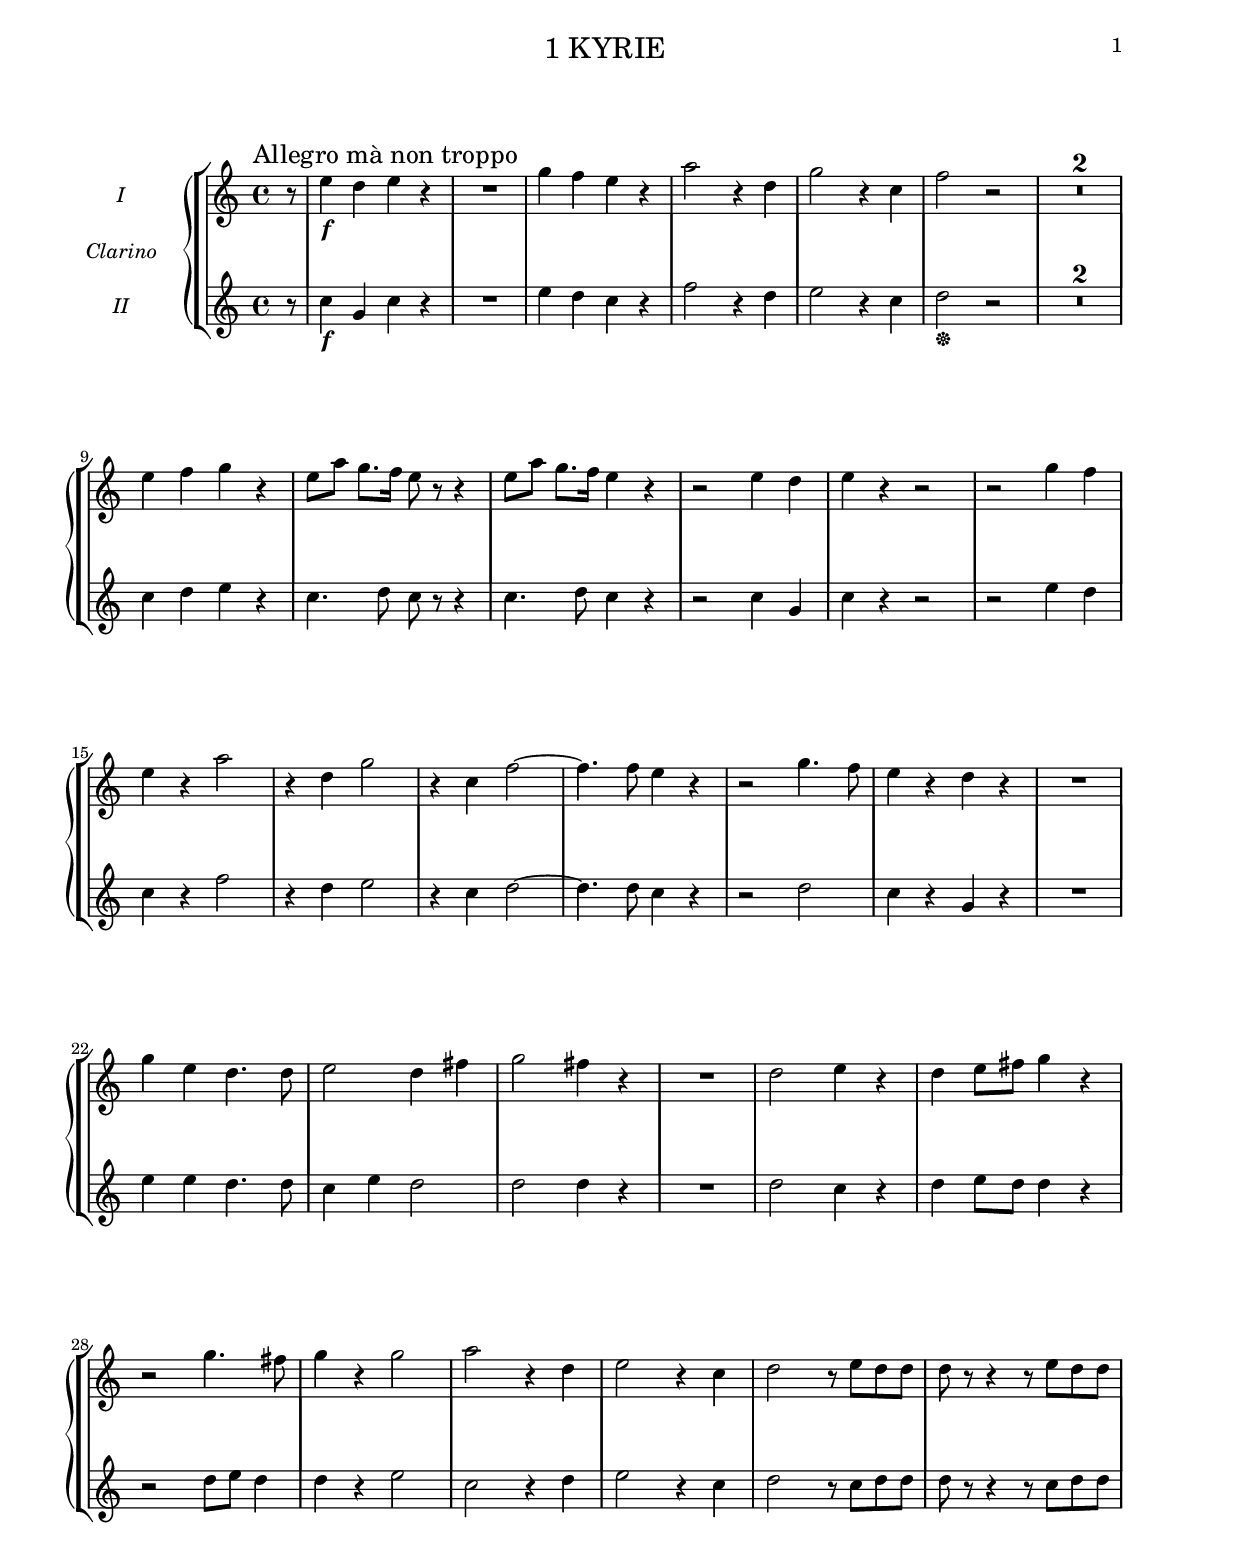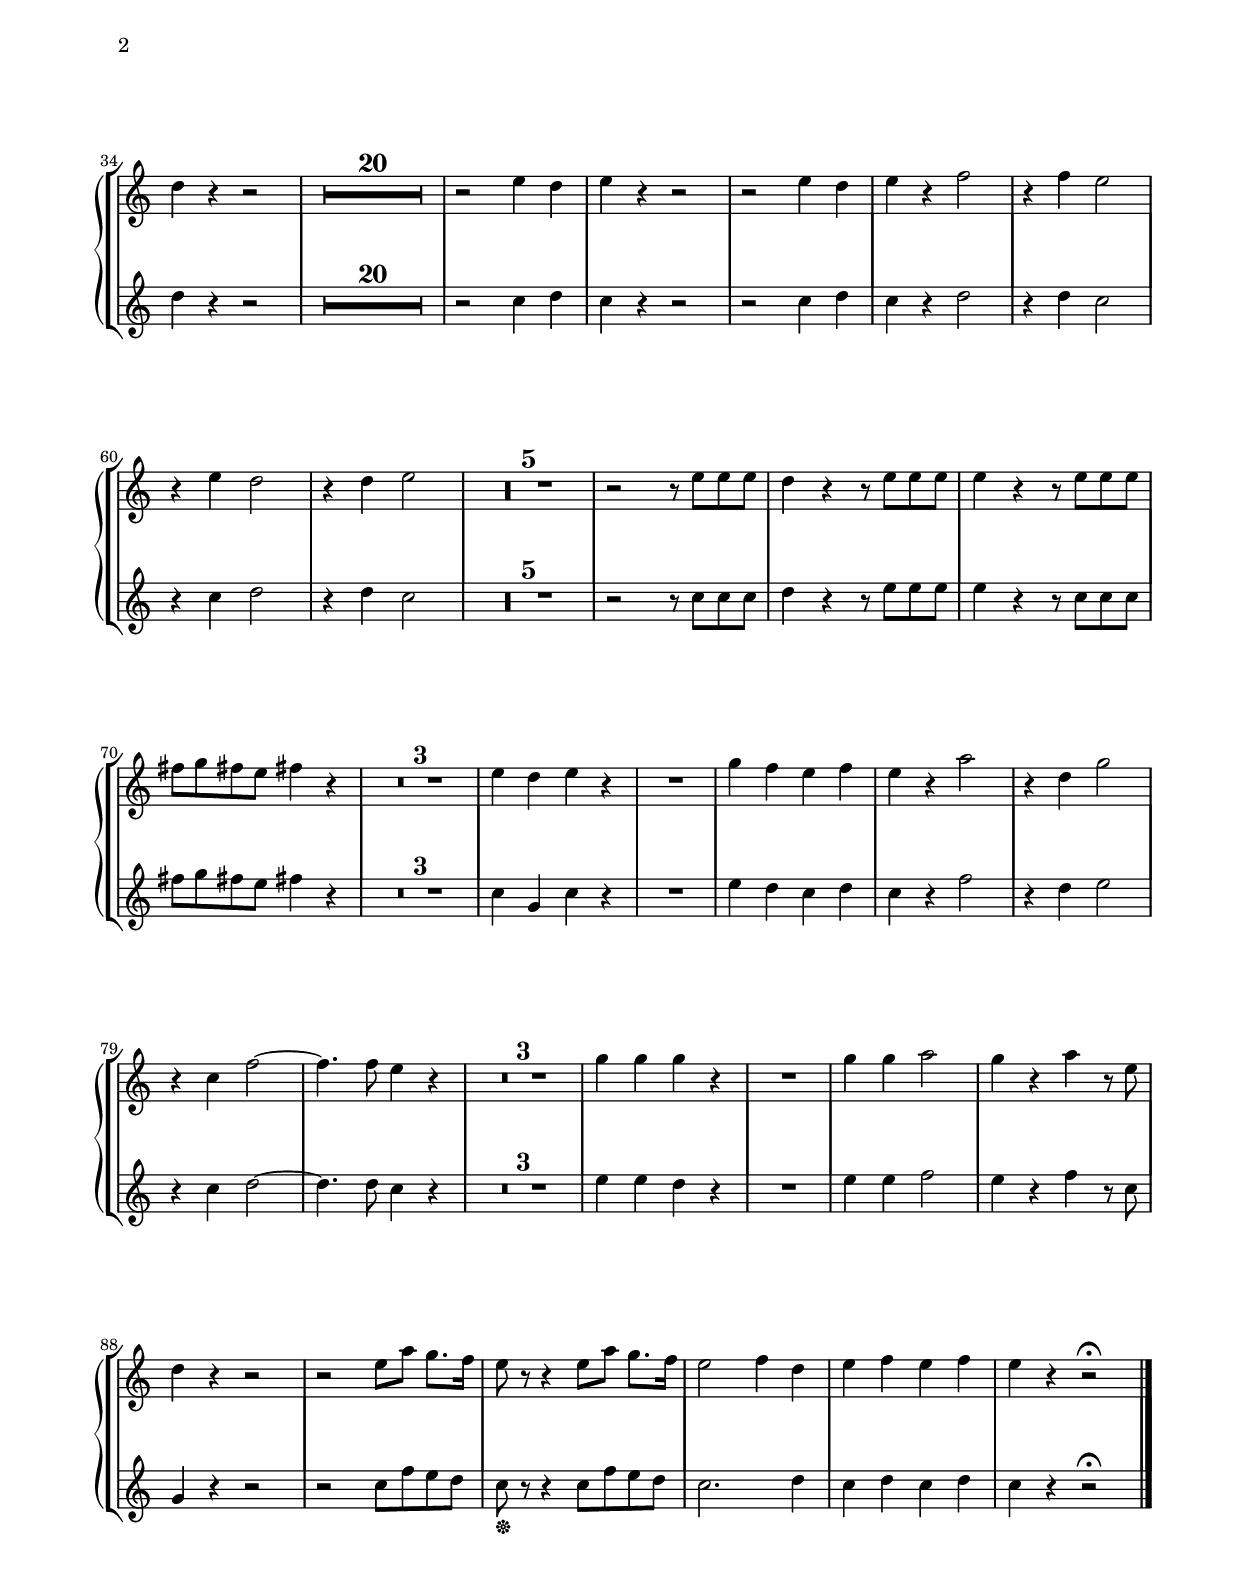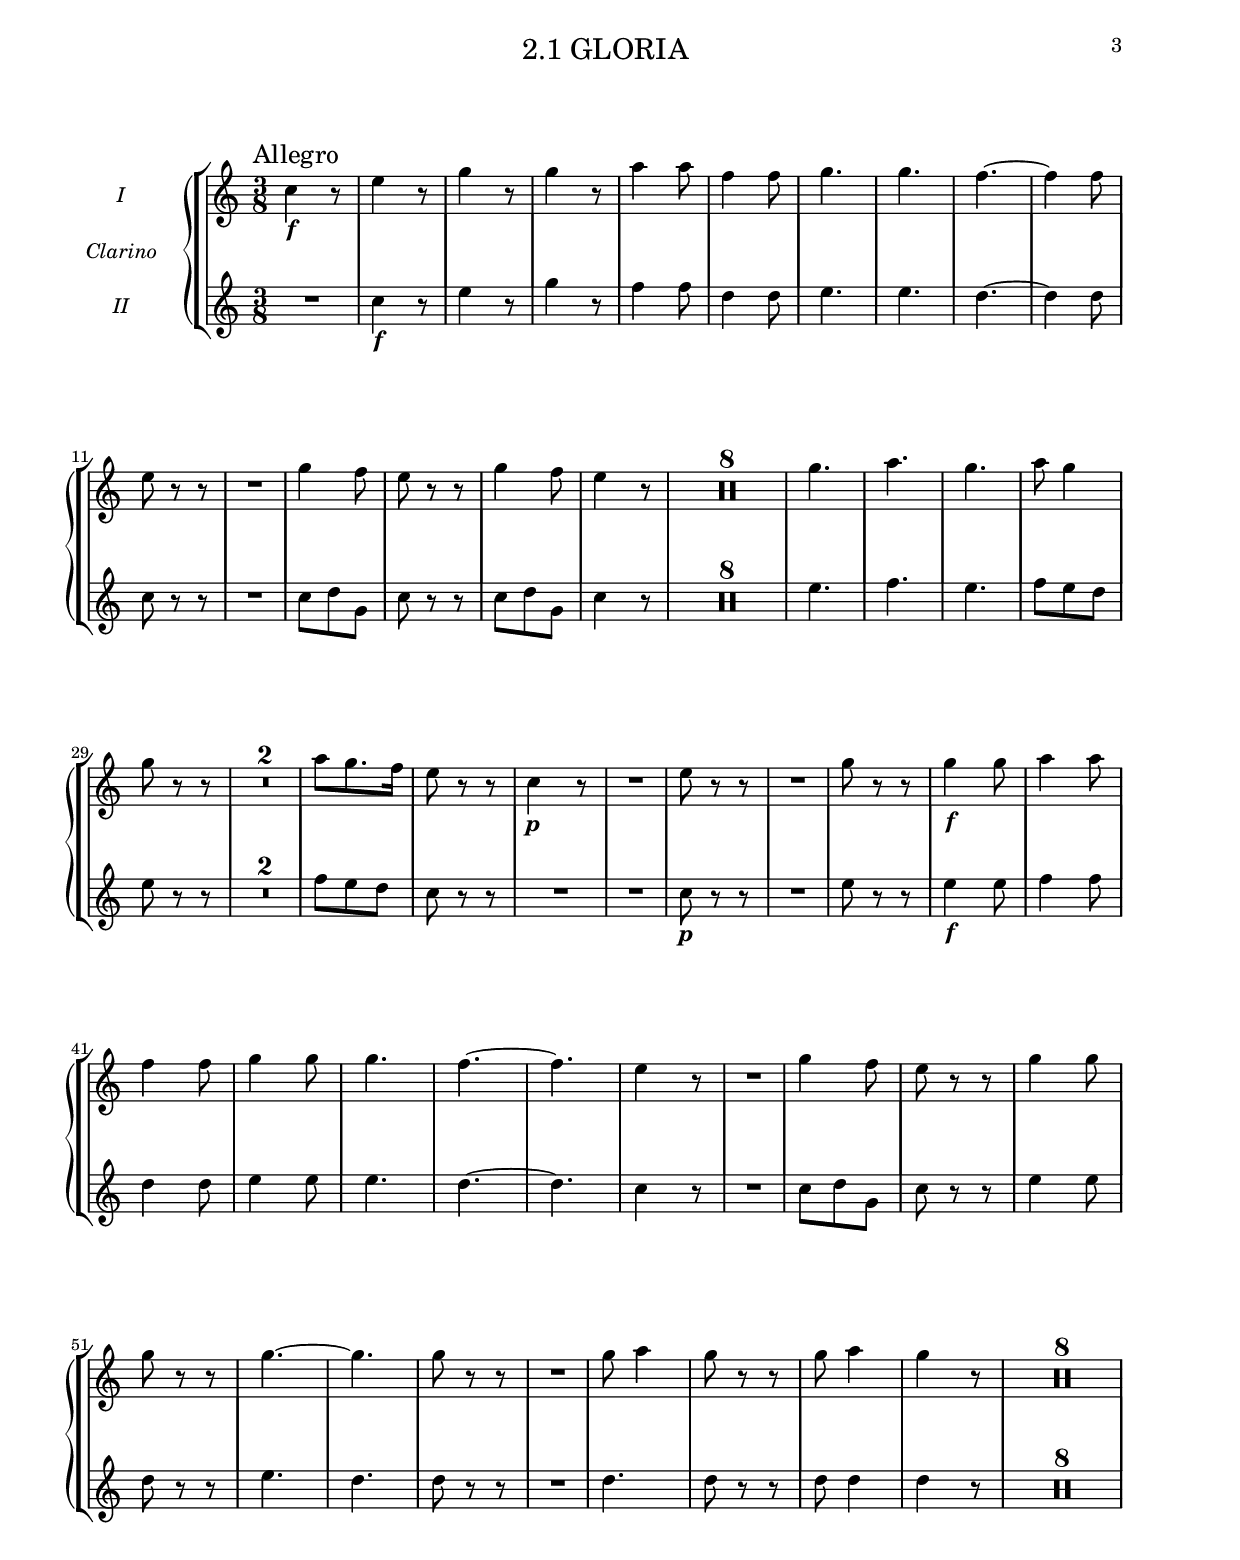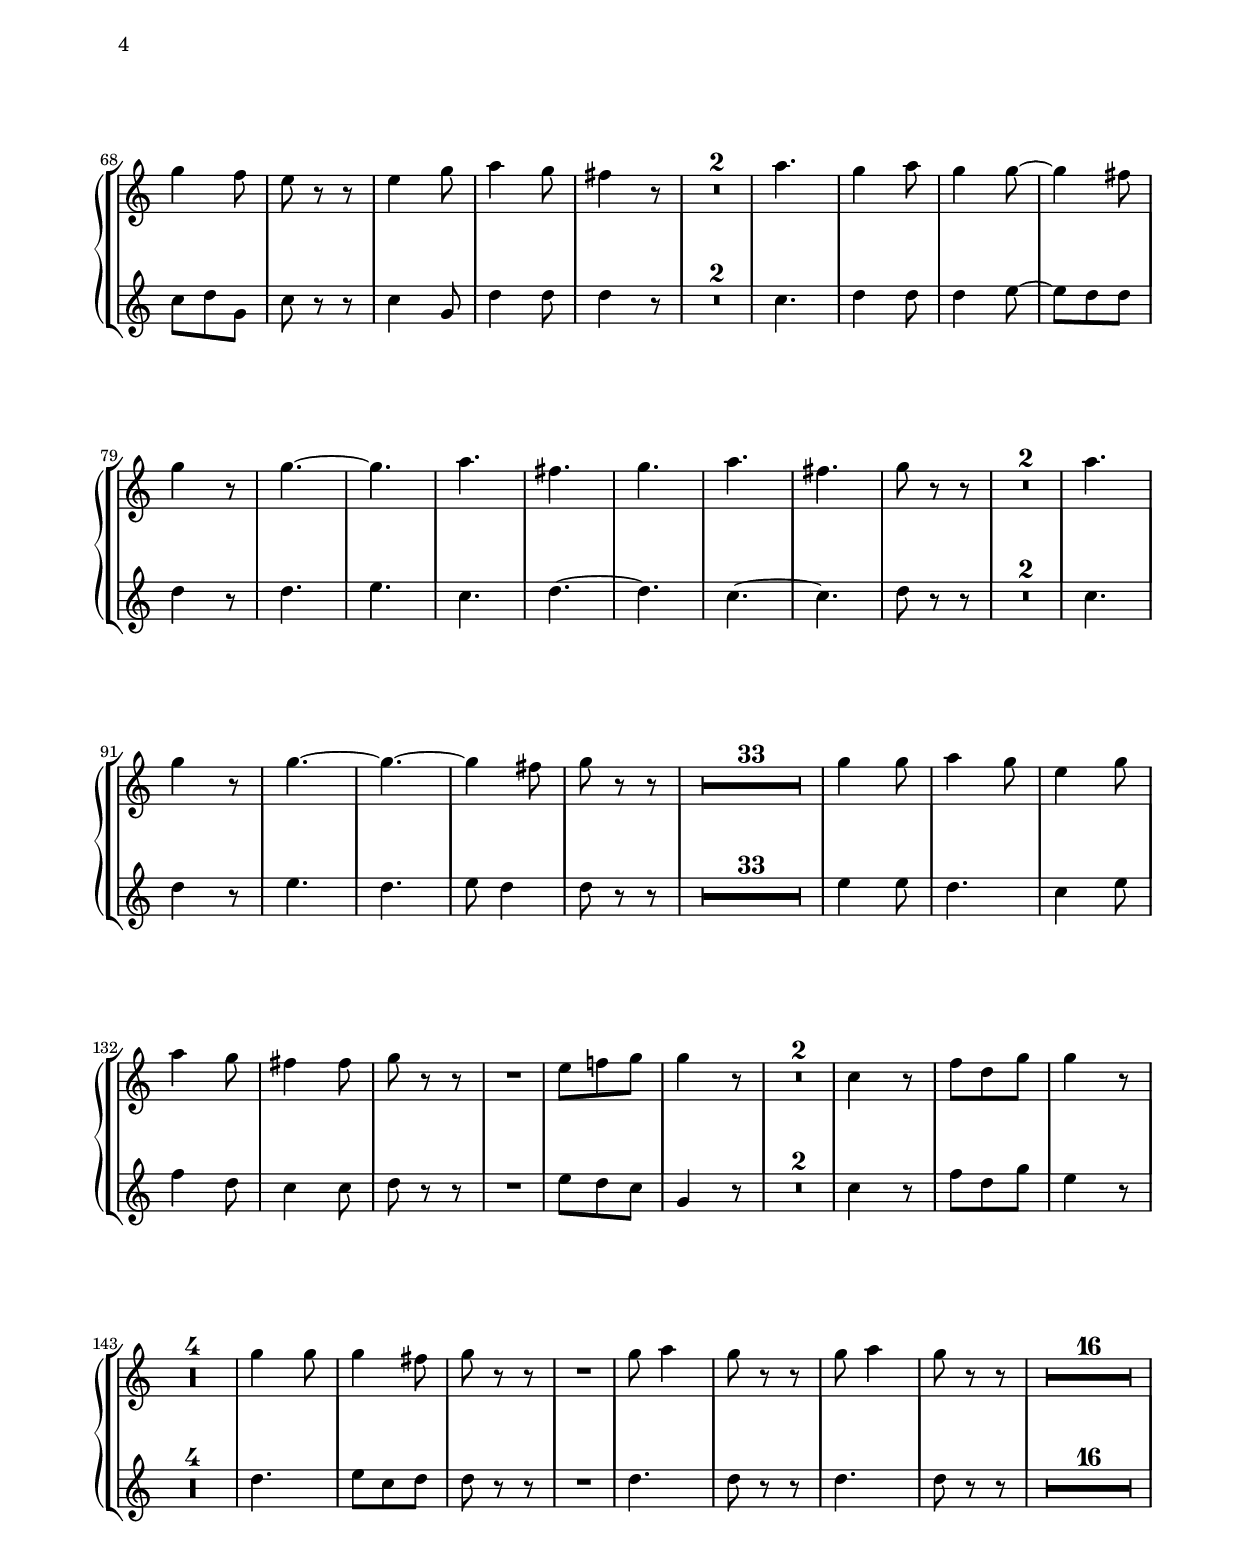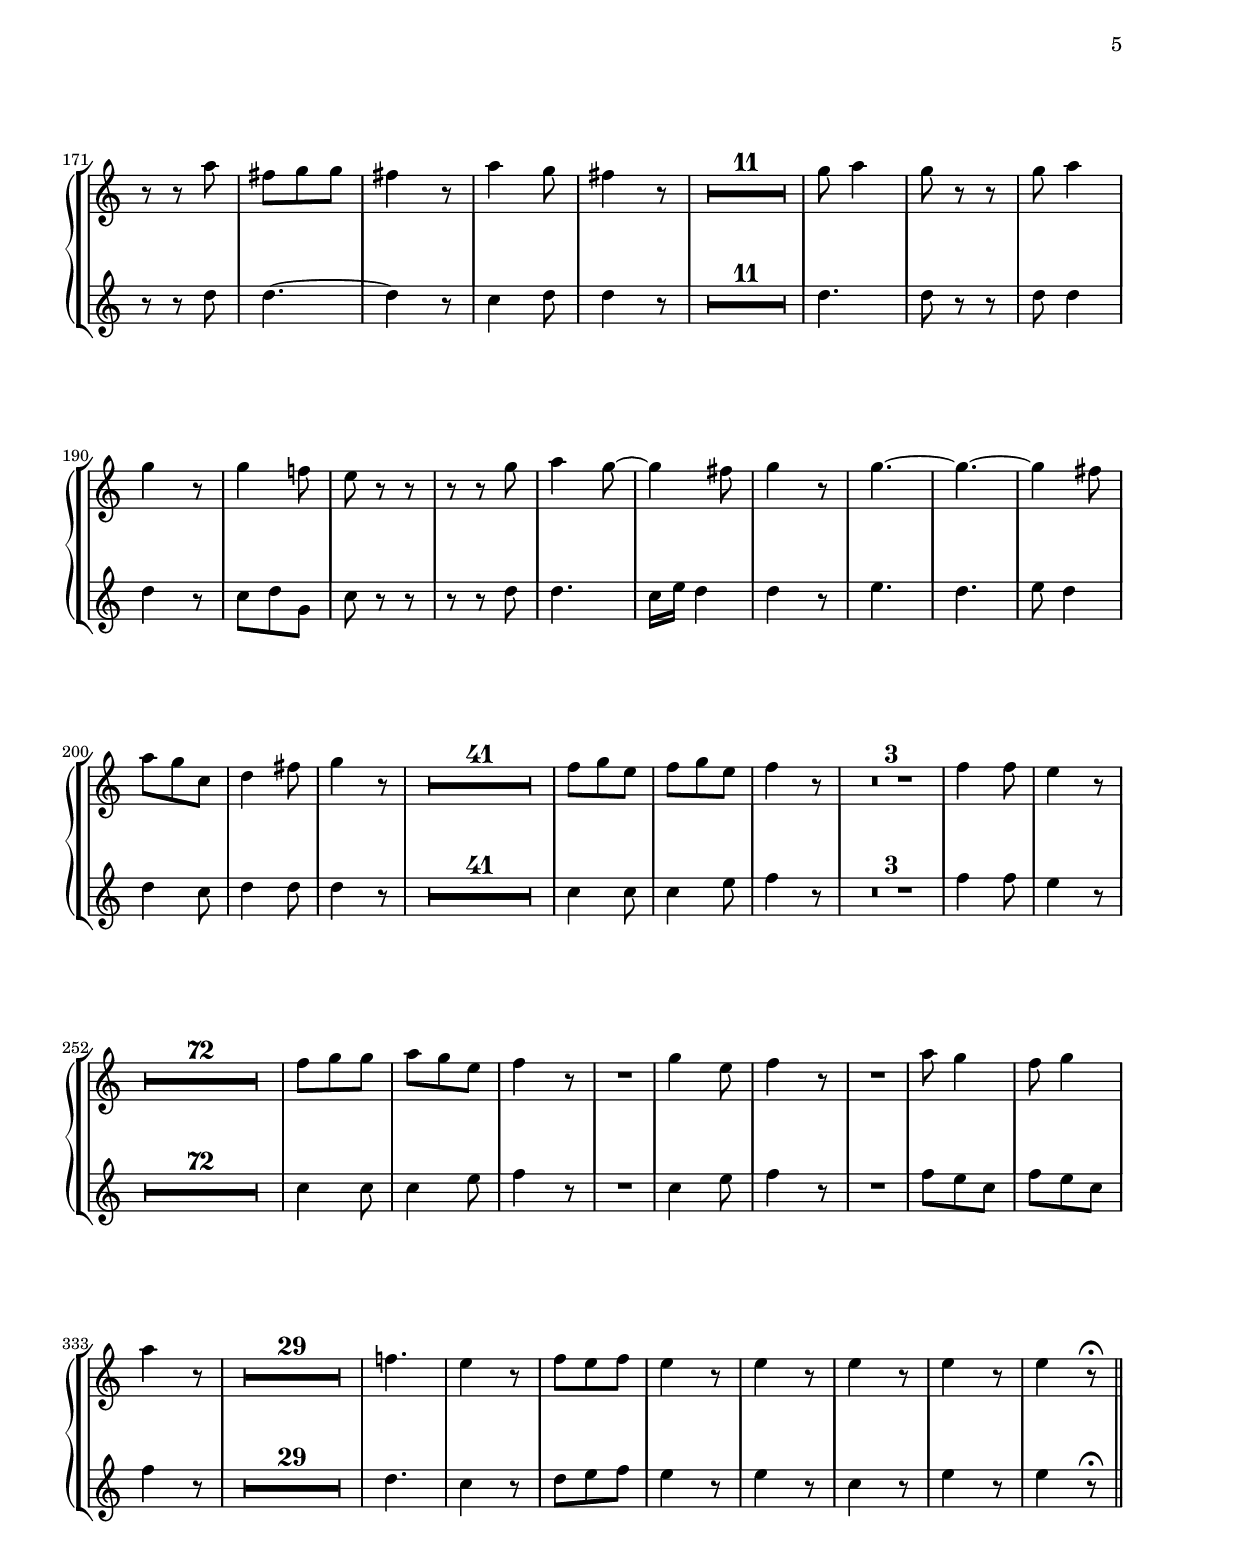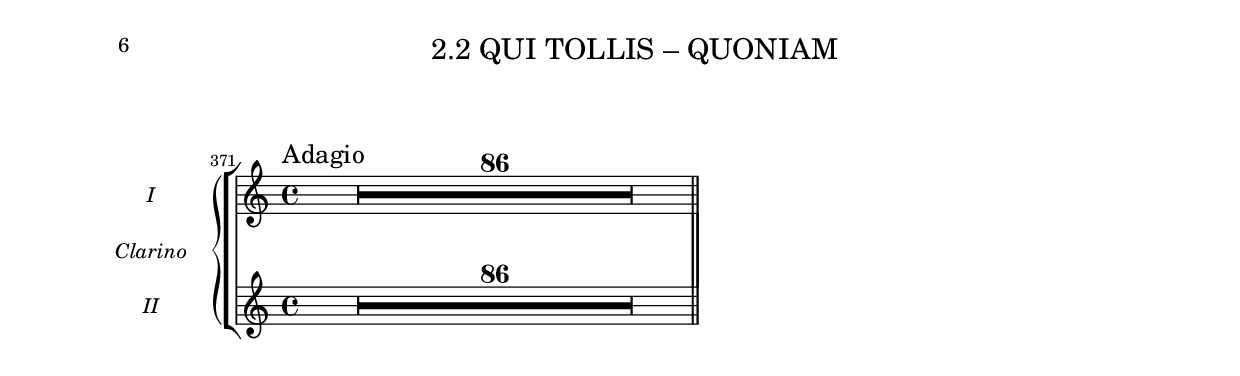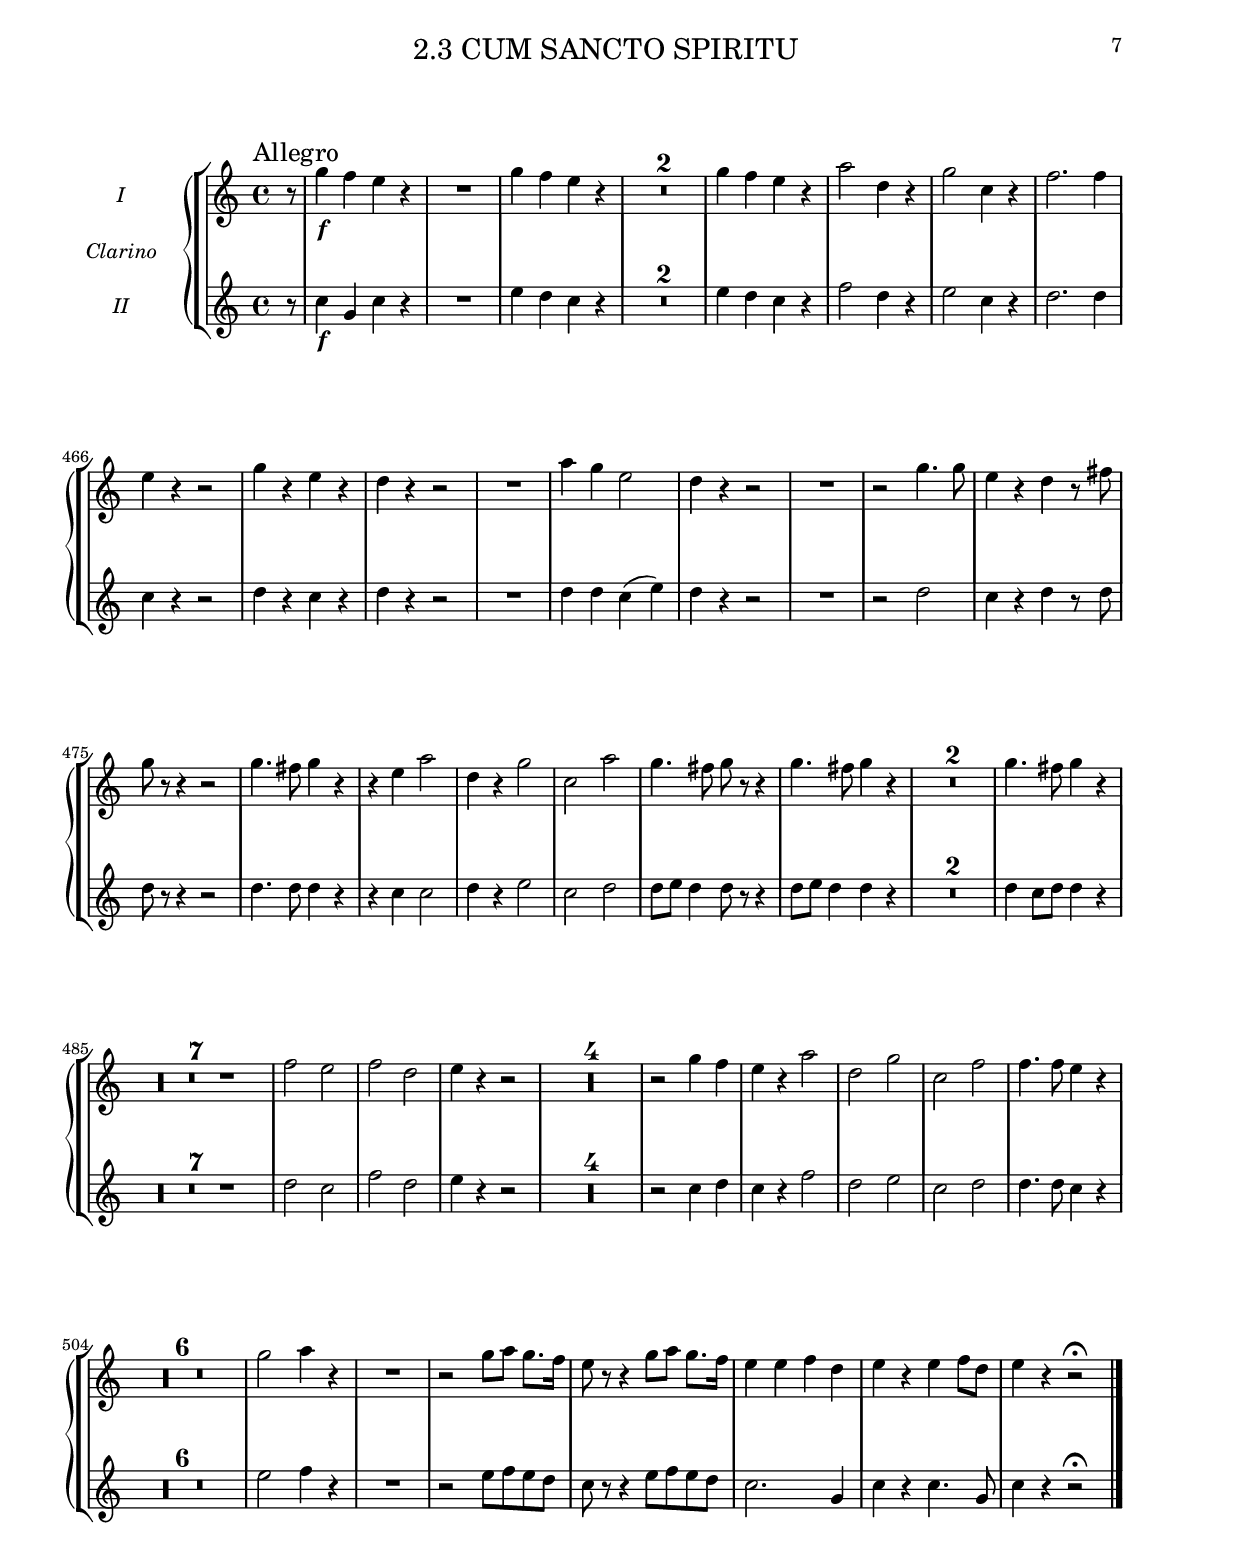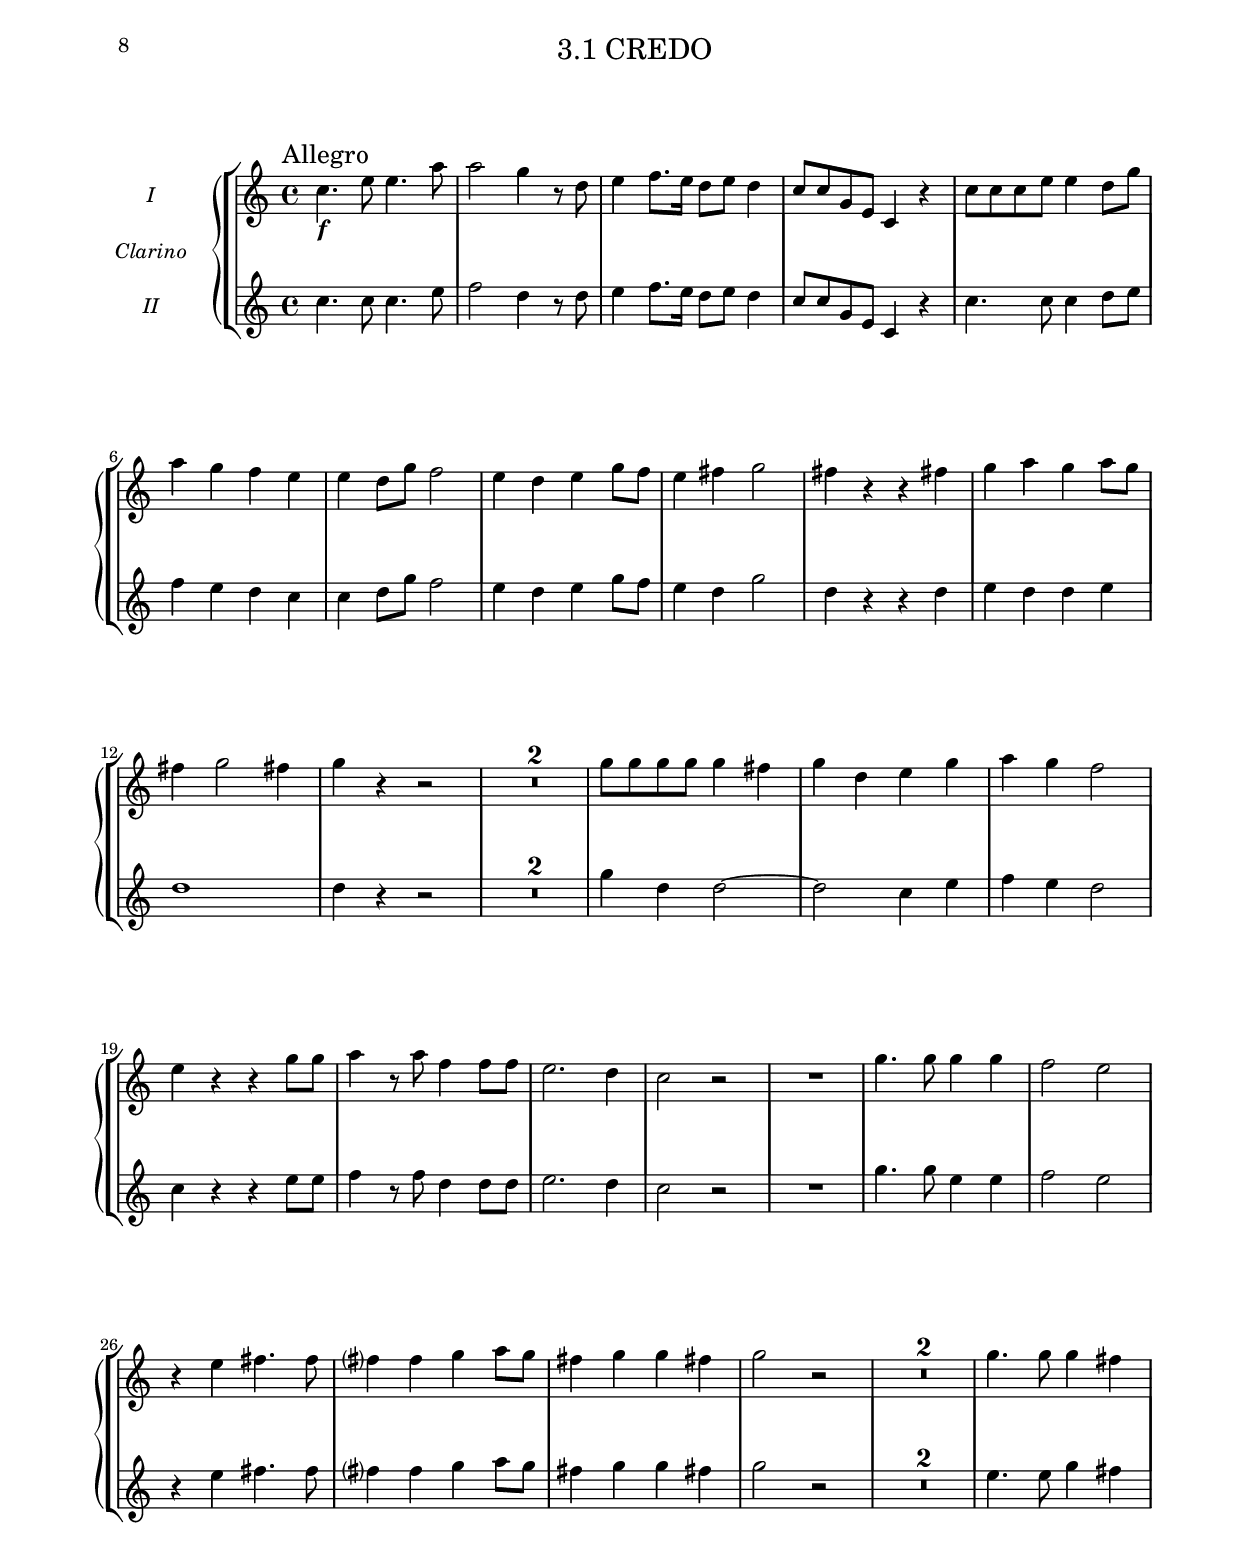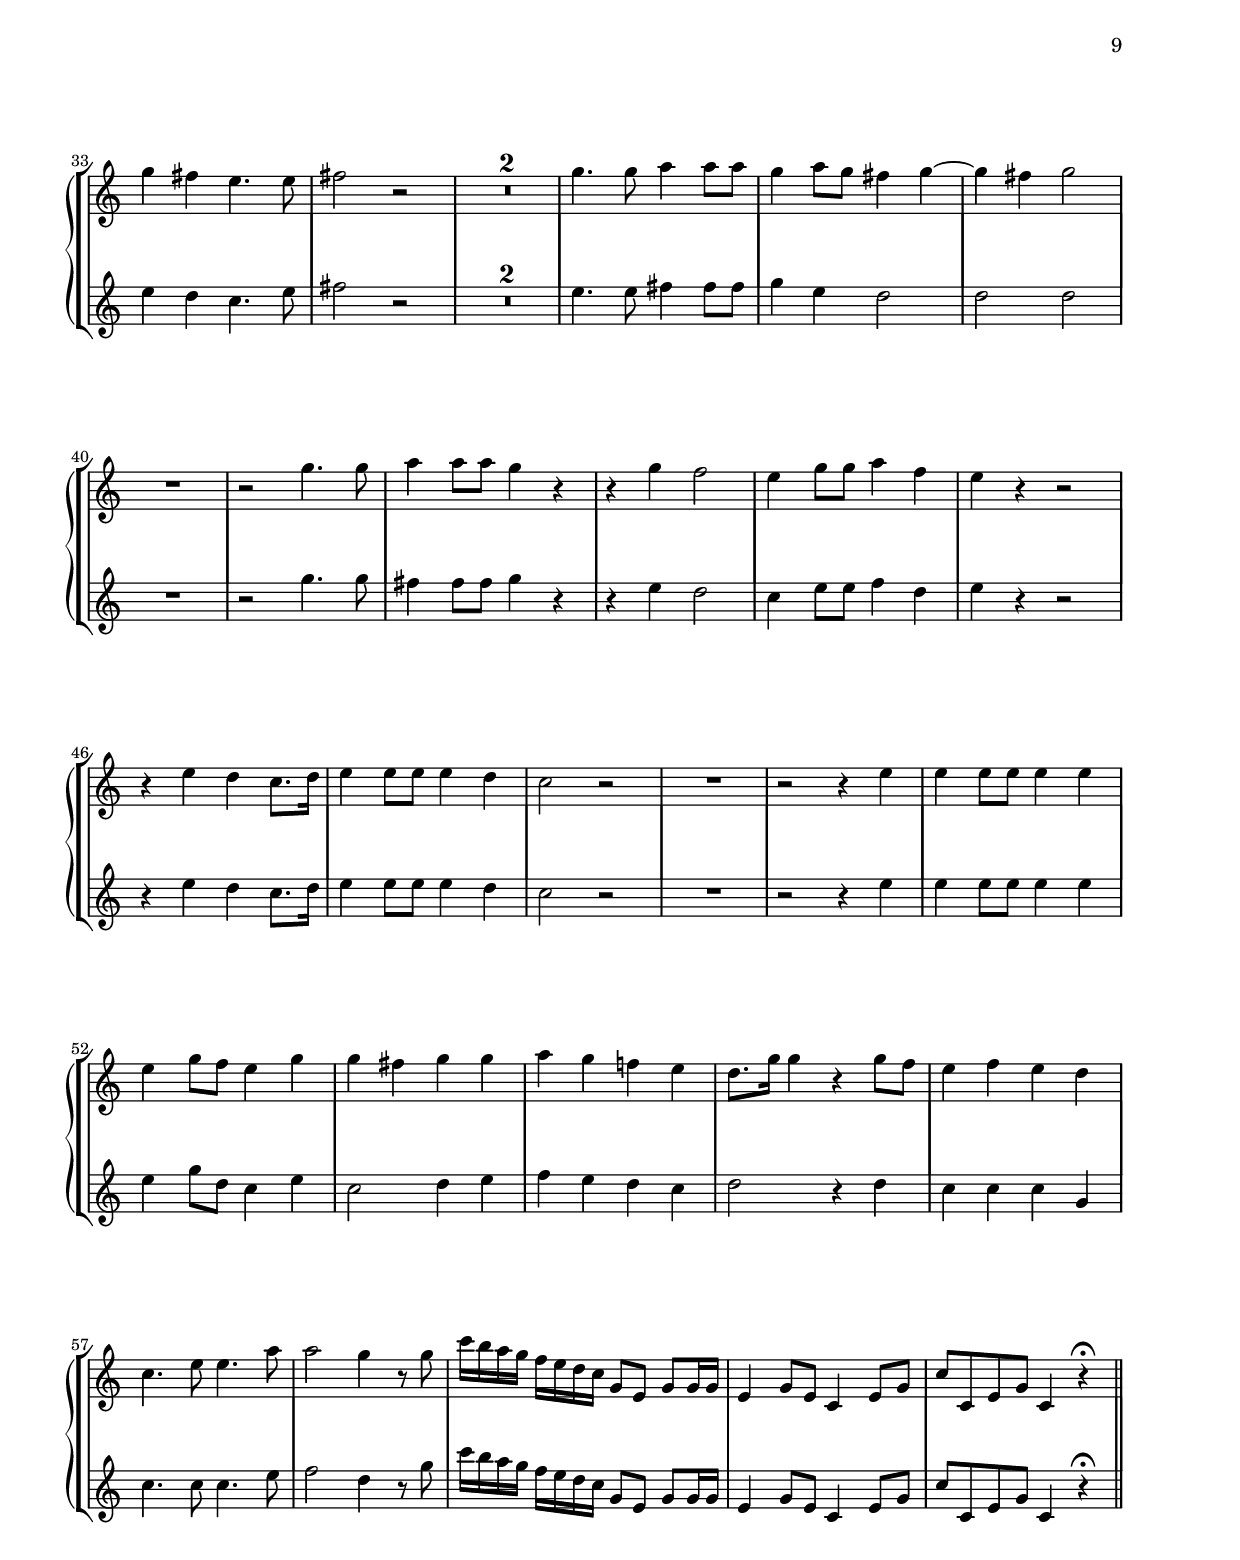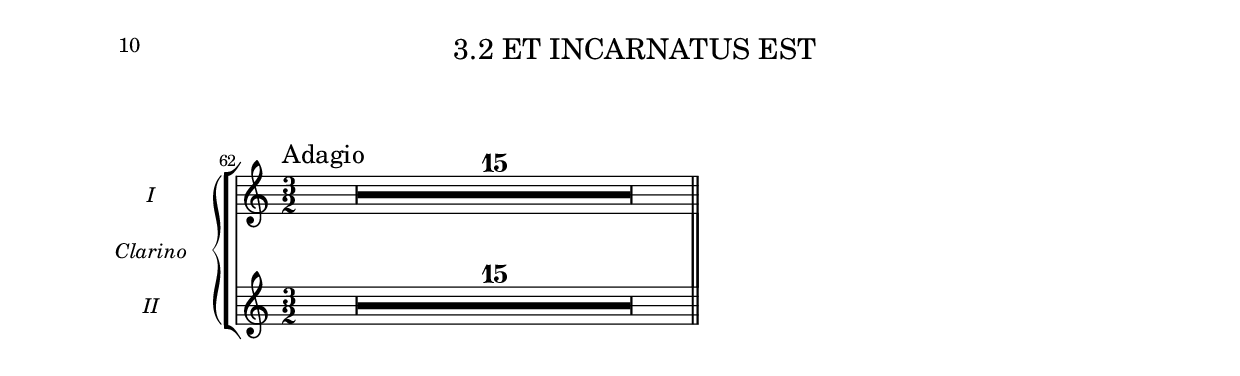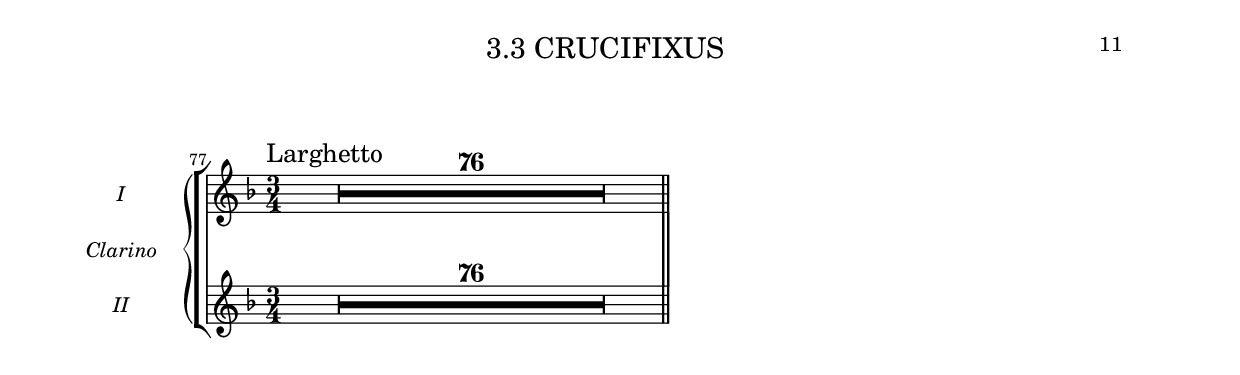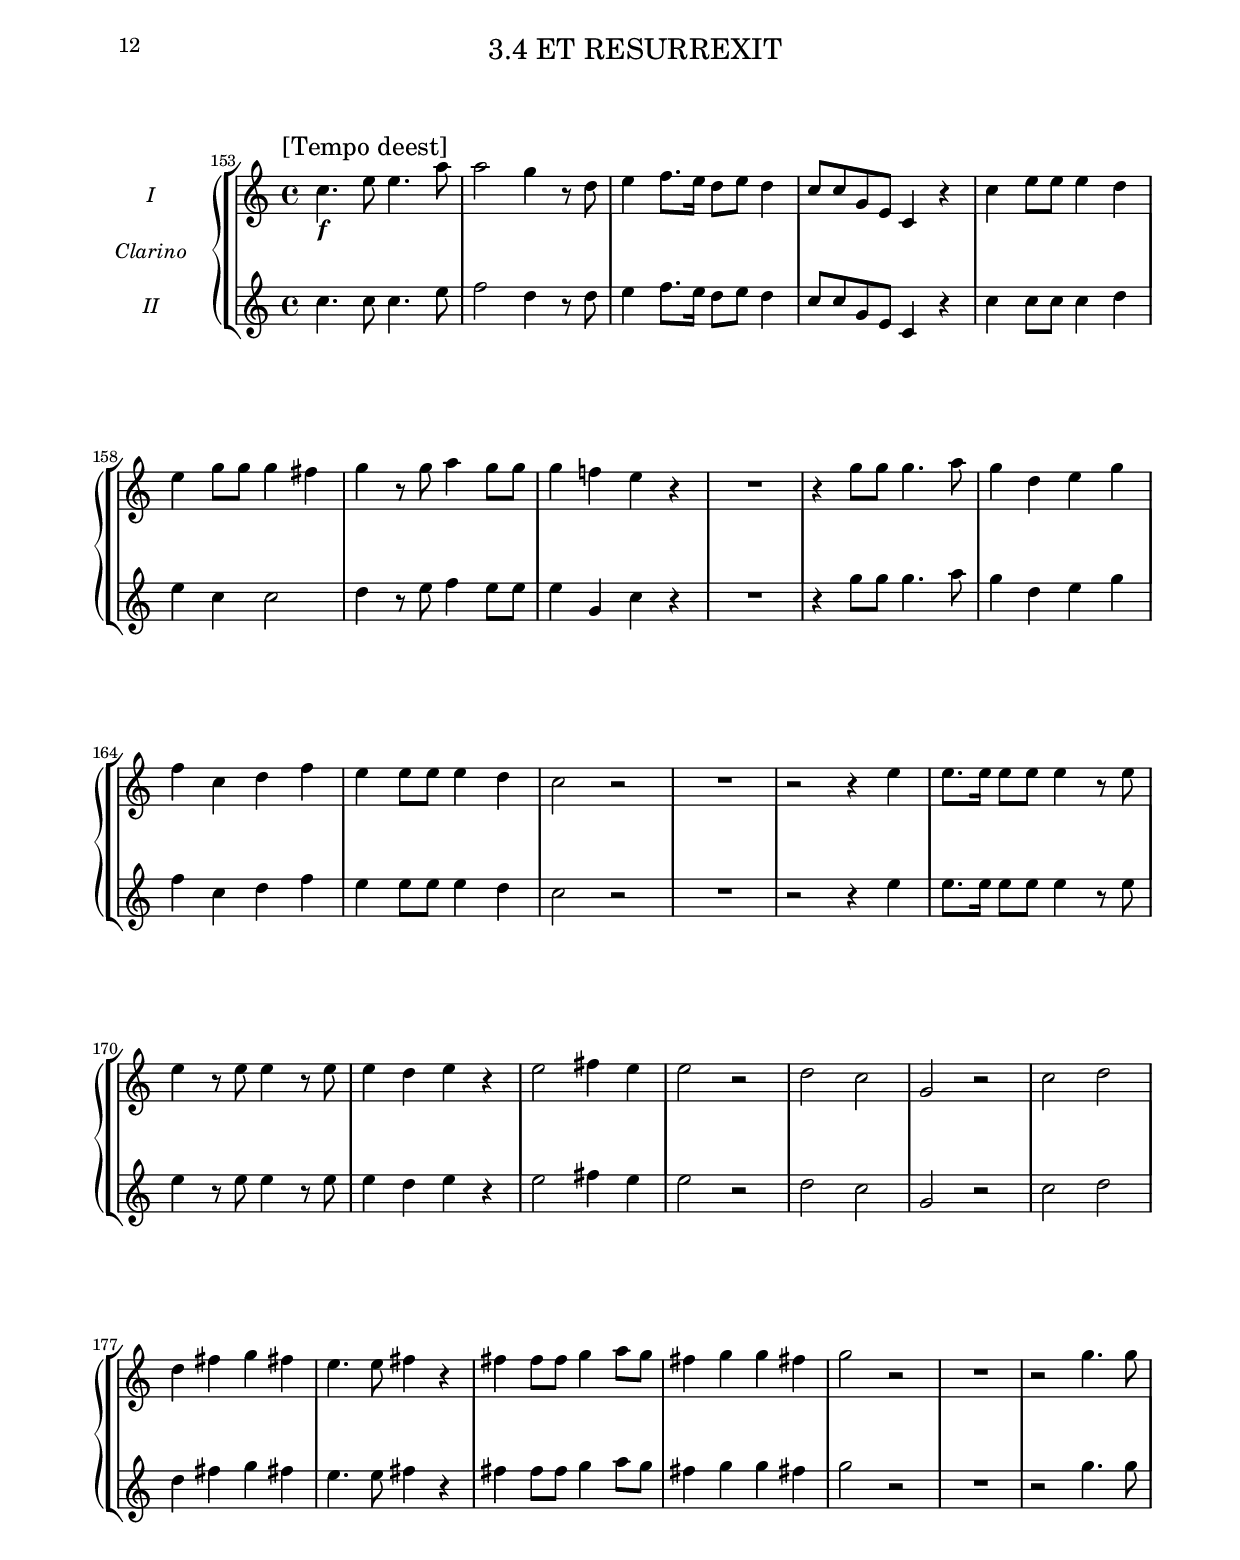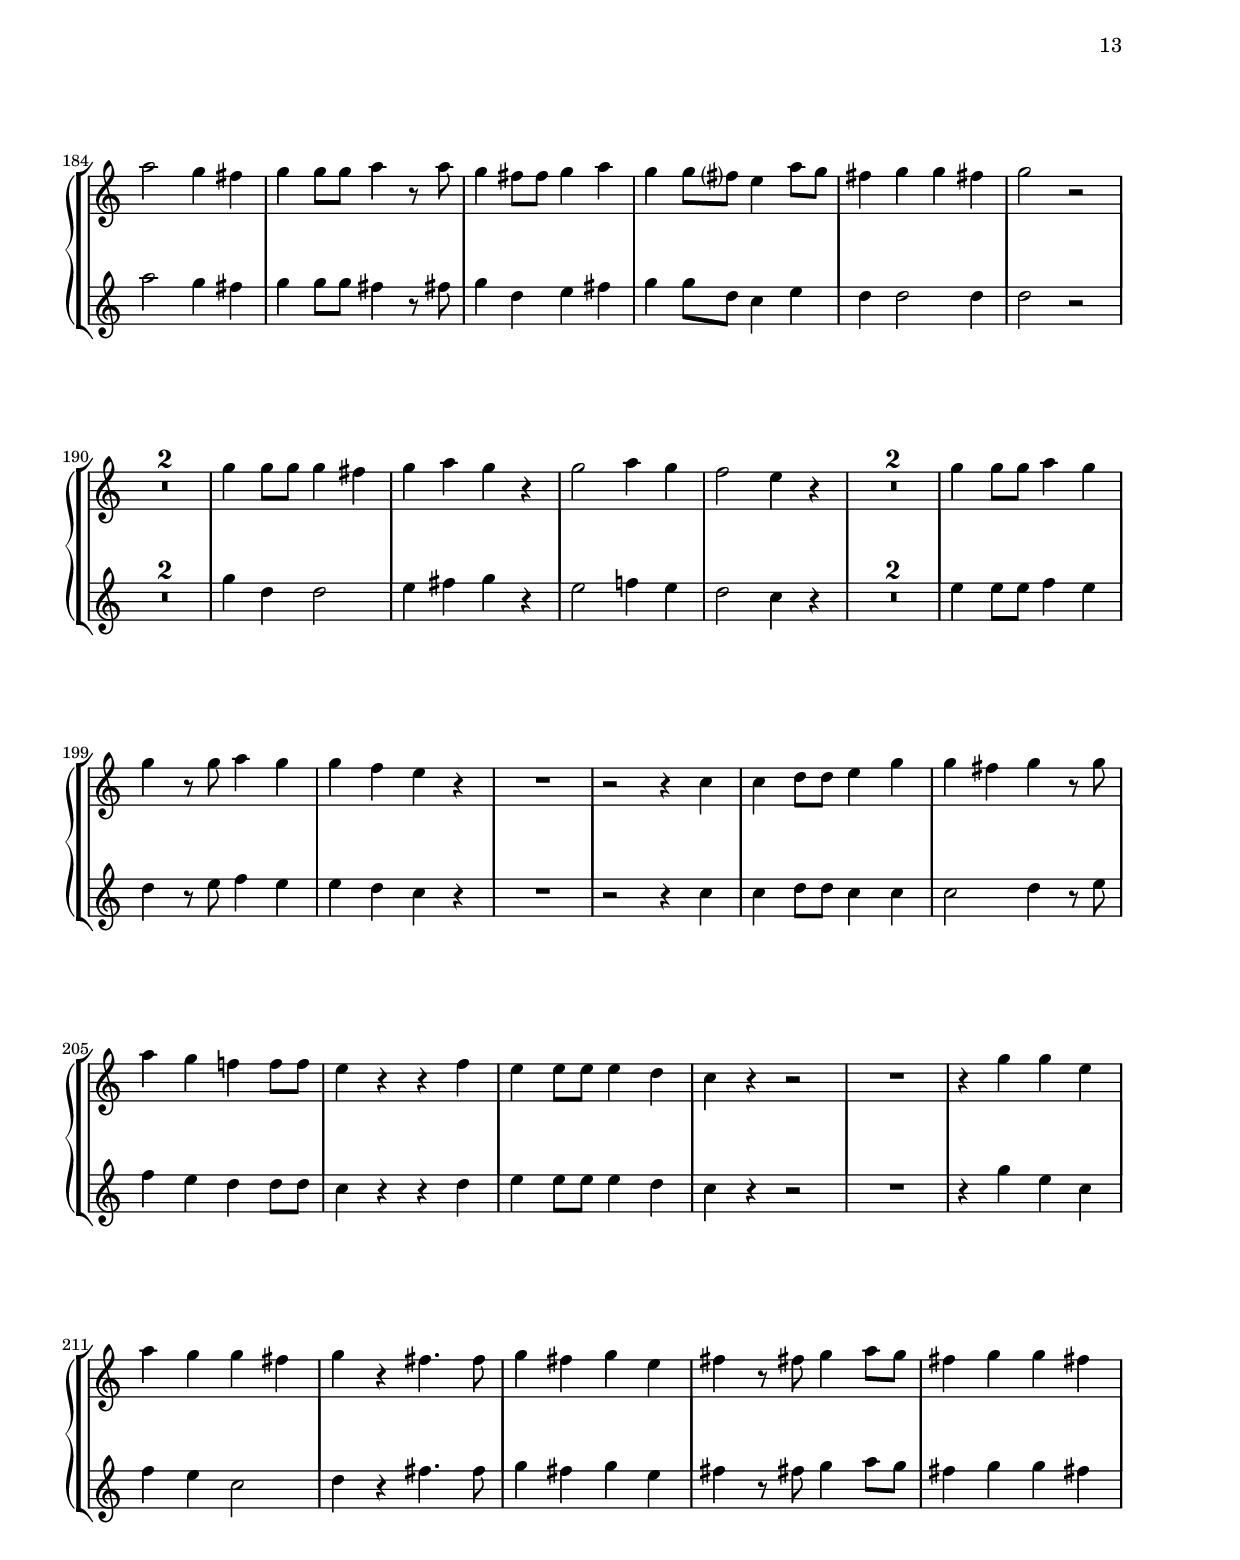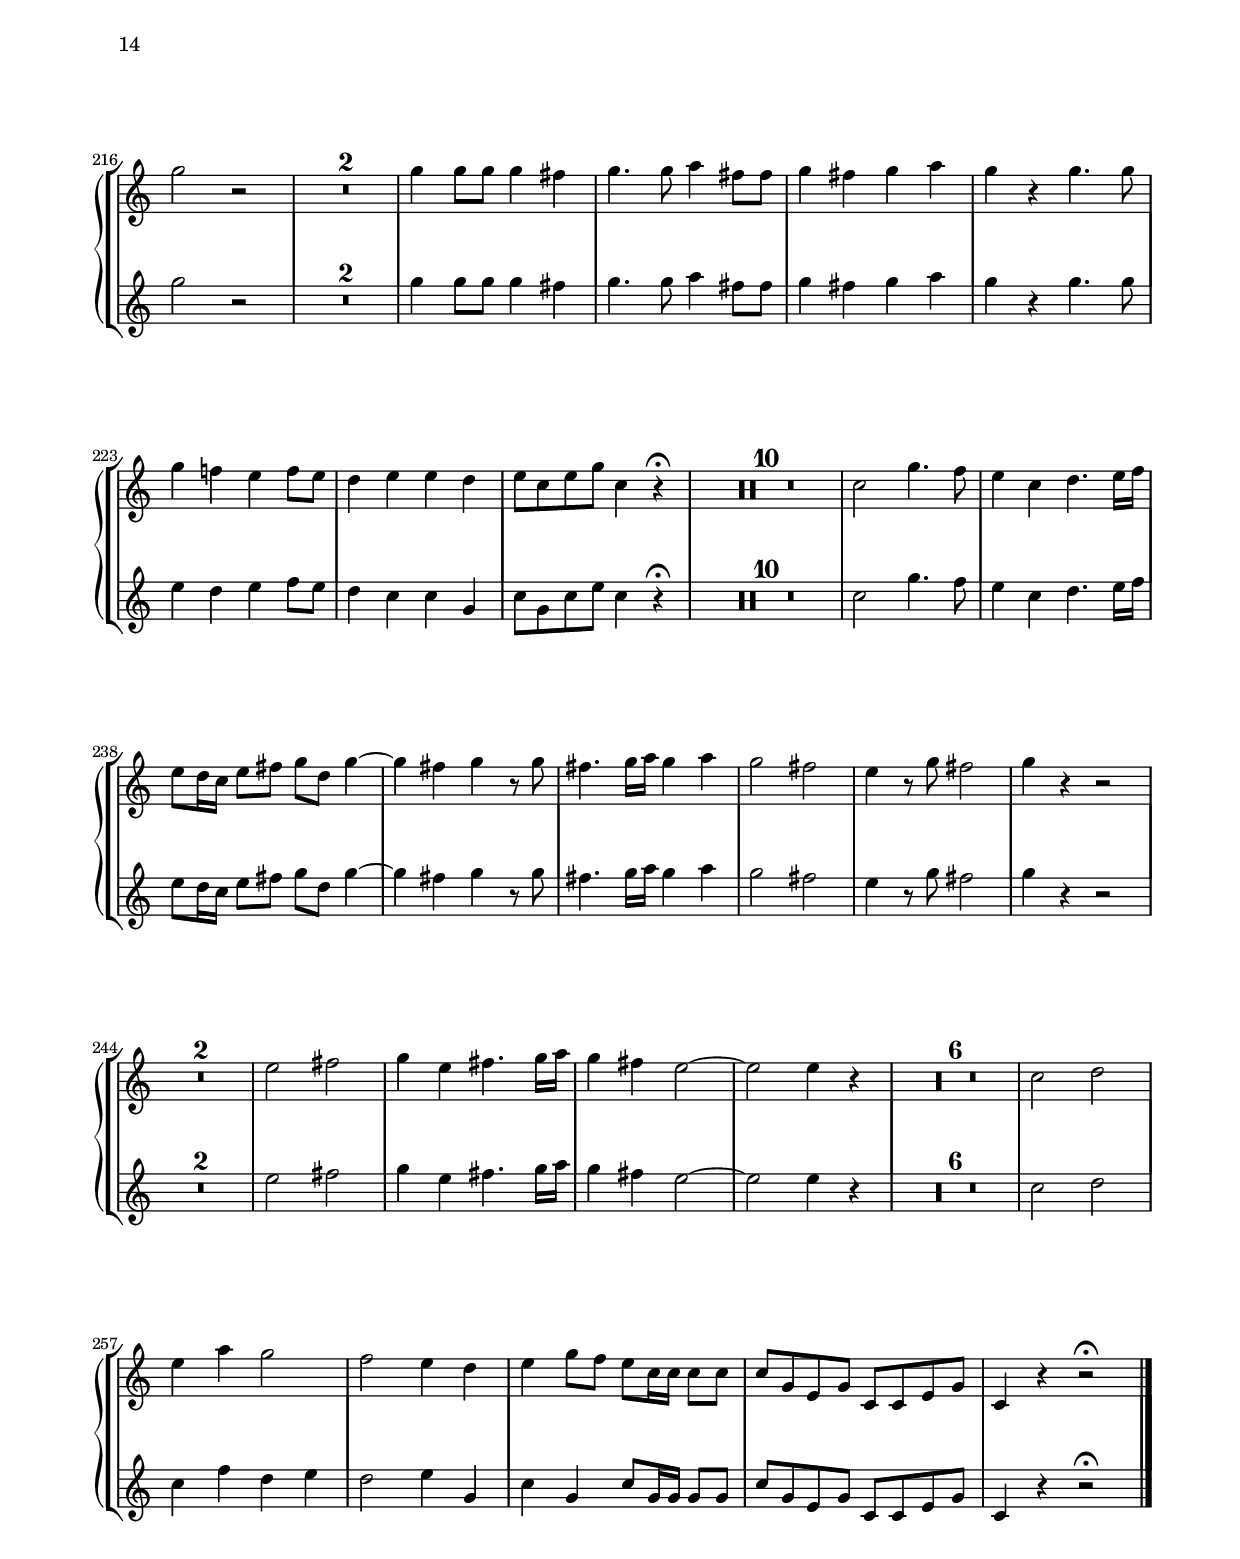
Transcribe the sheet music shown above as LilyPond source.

% (c) 2018 by Wolfgang Skala.
% This file is licensed under the Creative Commons Attribution-NonCommercial-ShareAlike 4.0 International License.
% To view a copy of this license, visit http://creativecommons.org/licenses/by-nc-sa/4.0/.

\version "2.18.0"

\include "../definitions.ly"

\paper {
	#(set-paper-size "a4" 'portrait)
	indent = 2\cm
	top-margin = 1.5\cm
	system-separator-markup = ##f
	system-system-spacing =
    #'((basic-distance . 20)
       (minimum-distance . 20)
       (padding . -100)
       (stretchability . 0))
	
	top-system-spacing =
    #'((basic-distance . 17)
       (minimum-distance . 17)
       (padding . -100)
       (stretchability . 0))
	
	top-markup-spacing =
    #'((basic-distance . 0)
       (minimum-distance . 0)
       (padding . -100)
       (stretchability . 0))
		
	markup-system-spacing =
    #'((basic-distance . 17)
       (minimum-distance . 17)
       (padding . -100)
       (stretchability . 0))
	
	last-bottom-spacing =
    #'((basic-distance . 0)
       (minimum-distance . 0)
       (padding . 0)
       (stretchability . 1.0e7))
	
	systems-per-page = #5
}

#(set-global-staff-size 17.82)


\book {
	\bookpart {
		\header {
			movement = "1 KYRIE"
		}
		\score {
			<<
				\new StaffGroup <<
					\new GrandStaff <<
						\set GrandStaff.instrumentName = "Clarino"
						\new Staff {
							\set Staff.instrumentName = "I"
							\KyrieClarinoI
						}
						\new Staff {
							\set Staff.instrumentName = "II"
							\KyrieClarinoII
						}
					>>
				>>
			>>
		}
	}
	\bookpart {
		\header {
			movement = "2.1 GLORIA"
		}
		\score {
			<<
				\new StaffGroup <<
					\new GrandStaff <<
						\set GrandStaff.instrumentName = "Clarino"
						\new Staff {
							\set Staff.instrumentName = "I"
							\GloriaClarinoI
						}
						\new Staff {
							\set Staff.instrumentName = "II"
							\GloriaClarinoII
						}
					>>
				>>
			>>
		}
	}
	\bookpart {
		\header {
			movement = "2.2 QUI TOLLIS – QUONIAM"
		}
		\score {
			<<
				\new StaffGroup <<
					\new GrandStaff <<
						\set GrandStaff.instrumentName = "Clarino"
						\new Staff {
							\set Staff.instrumentName = "I"
							\QuiTollisClarinoI
						}
						\new Staff {
							\set Staff.instrumentName = "II"
							\QuiTollisClarinoII
						}
					>>
				>>
			>>
		}
	}
	\bookpart {
		\header {
			movement = "2.3 CUM SANCTO SPIRITU"
		}
		\score {
			<<
				\new StaffGroup <<
					\new GrandStaff <<
						\set GrandStaff.instrumentName = "Clarino"
						\new Staff {
							\set Staff.instrumentName = "I"
							\CumSanctoClarinoI
						}
						\new Staff {
							\set Staff.instrumentName = "II"
							\CumSanctoClarinoII
						}
					>>
				>>
			>>
		}
	}
	\bookpart {
		\header {
			movement = "3.1 CREDO"
		}
		\score {
			<<
				\new StaffGroup <<
					\new GrandStaff <<
						\set GrandStaff.instrumentName = "Clarino"
						\new Staff {
							\set Staff.instrumentName = "I"
							\CredoClarinoI
						}
						\new Staff {
							\set Staff.instrumentName = "II"
							\CredoClarinoII
						}
					>>
				>>
			>>
		}
	}
	\bookpart {
		\header {
			movement = "3.2 ET INCARNATUS EST"
		}
		\score {
			<<
				\new StaffGroup <<
					\new GrandStaff <<
						\set GrandStaff.instrumentName = "Clarino"
						\new Staff {
							\set Staff.instrumentName = "I"
							\EtIncarnatusClarinoI
						}
						\new Staff {
							\set Staff.instrumentName = "II"
							\EtIncarnatusClarinoII
						}
					>>
				>>
			>>
		}
	}
		\bookpart {
		\header {
			movement = "3.3 CRUCIFIXUS"
		}
		\score {
			<<
				\new StaffGroup <<
					\new GrandStaff <<
						\set GrandStaff.instrumentName = "Clarino"
						\new Staff {
							\set Staff.instrumentName = "I"
							\CrucifixusClarinoI
						}
						\new Staff {
							\set Staff.instrumentName = "II"
							\CrucifixusClarinoII
						}
					>>
				>>
			>>
		}
	}
	\bookpart {
		\header {
			movement = "3.4 ET RESURREXIT"
		}
		\score {
			<<
				\new StaffGroup <<
					\new GrandStaff <<
						\set GrandStaff.instrumentName = "Clarino"
						\new Staff {
							\set Staff.instrumentName = "I"
							\EtResurrexitClarinoI
						}
						\new Staff {
							\set Staff.instrumentName = "II"
							\EtResurrexitClarinoII
						}
					>>
				>>
			>>
		}
	}
}